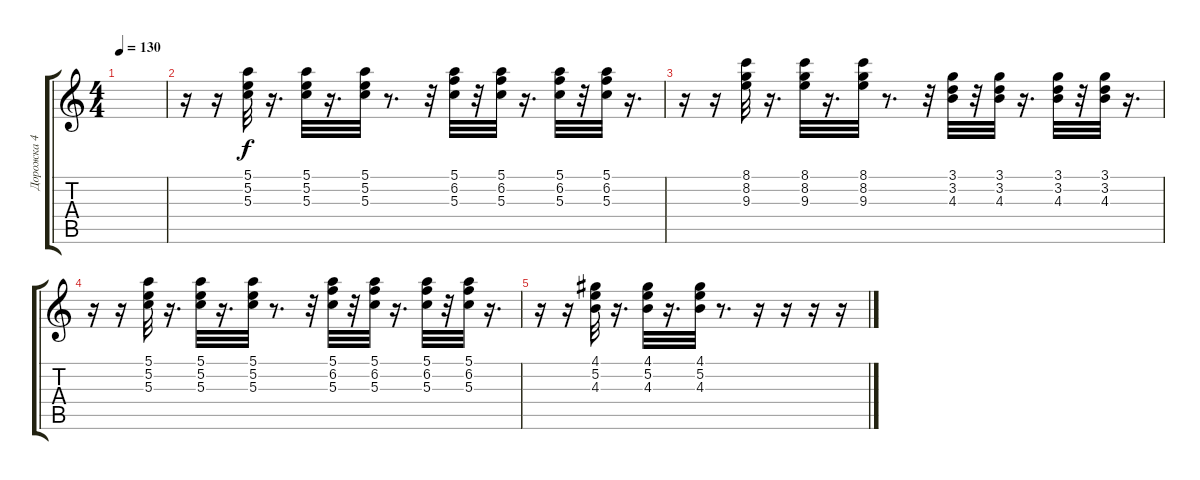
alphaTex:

\track ("Дорожка 4" "Дорожка 4") {instrument synthbass1}
\staff {score tabs}
\tuning (E4 B3 G3 D3 A2 E2) {hide}
\ts (4 4)
\tempo 130
\clef g2
\ks c
|
r.16 r.16 (5.1 5.2 5.3).32 r.16{d} (5.1 5.2 5.3).32{balance 8} r.16{d} (5.1 5.2 5.3).32 r.8{d} r.32 (5.1 6.2 5.3).32 r.32 (5.1 6.2 5.3).32 r.16{d} (5.1 6.2 5.3).32 r.32 (5.1 6.2 5.3).32 r.16{d} |
r.16 r.16 (8.1 8.2 9.3).32 r.16{d} (8.1 8.2 9.3).32{balance 8} r.16{d} (8.1 8.2 9.3).32 r.8{d} r.32 (3.1 3.2 4.3).32 r.32 (3.1 3.2 4.3).32 r.16{d} (3.1 3.2 4.3).32 r.32 (3.1 3.2 4.3).32 r.16{d} |
r.16 r.16 (5.1 5.2 5.3).32 r.16{d} (5.1 5.2 5.3).32{balance 8} r.16{d} (5.1 5.2 5.3).32 r.8{d} r.32 (5.1 6.2 5.3).32 r.32 (5.1 6.2 5.3).32 r.16{d} (5.1 6.2 5.3).32 r.32 (5.1 6.2 5.3).32 r.16{d} |
r.16 r.16 (4.1 5.2 4.3).32 r.16{d} (4.1 5.2 4.3).32{balance 8} r.16{d} (4.1 5.2 4.3).32 r.8{d} r.16 r.16 r.16 r.16
